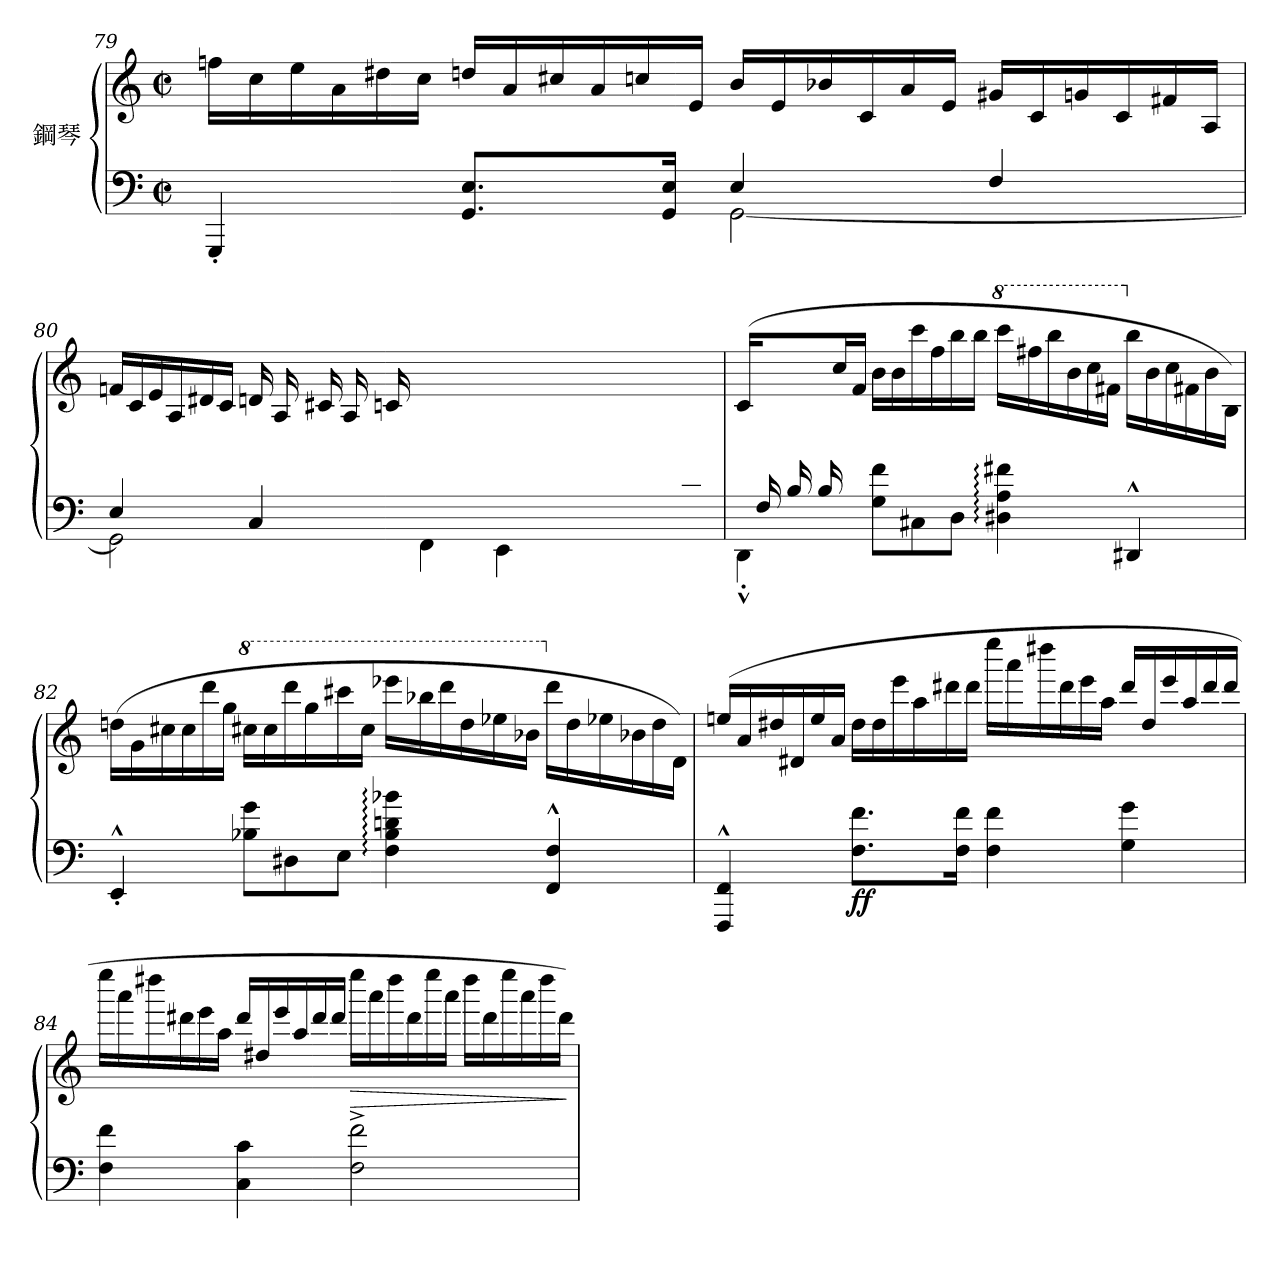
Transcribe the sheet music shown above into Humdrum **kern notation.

**kern	**kern	**dynam
*part1	*part1	*part1
*staff2	*staff1	*staff1/2
*I"鋼琴	*	*
!!LO:LB:g=z
*clefF4	*clefG2	*
*k[]	*k[]	*
*M2/2	*M2/2	*
*met(c|)	*met(c|)	*
=79	=79	=79
*^	*	*
*	*	*Xtuplet	*
4GGG'/	2ryy	(>24ffn\LL	.
.	.	24cc\	.
.	.	24ee\	.
.	.	24a\	.
.	.	24dd#X\	.
.	.	24cc\JJ	.
8.GG/ 8.E/L	.	24ddn/LL	.
.	.	24a/	.
.	.	24cc#X/	.
.	.	24a/	.
.	.	24ccn/	.
16GG/ 16E/Jk	.	.	.
.	.	24e/JJ	.
4E/	[2GG\	24b/LL	.
.	.	24e/	.
.	.	24b-X/	.
.	.	24c/	.
.	.	24a/	.
.	.	24e/JJ	.
4F/	.	24g#X/LL	.
.	.	24c/	.
.	.	24gn/	.
.	.	24c/	.
.	.	24f#X/	.
.	.	24A/JJ	.
=80	=80	=80	=80
*	*^	*	*
24%11ryy	4E/	2GG\]	24fn/LL	.
.	.	.	24c/	.
.	.	.	24e/	.
.	.	.	24A/	.
.	.	.	24d#X/	.
.	.	.	24c/JJ	.
.	4C/	.	24dn/LL	.
.	.	.	24A/	.
.	.	.	24c#X/	.
.	.	.	24A/	.
.	.	.	24cn/	.
24E/JJ	.	.	24%13ryy	.
*Xtuplet	*	*	*	*
24B/LL	4FF\	2ryy	.	.
24F/	.	.	.	.
24A/	.	.	.	.
24C/	.	.	.	.
24G#X/	.	.	.	.
24F/JJ	.	.	.	.
24A/LL	4EE\	.	.	.
24C/	.	.	.	.
24B/	.	.	.	.
24E/	.	.	.	.
24c/	.	.	.	.
24C/JJ)	.	.	.	.
*	*v	*v	*	*
!!LO:LB:g=z
=81	=81	=81	=81
24ryy	4DD'^^\	(>24c/LL	.
24F/	.	8ryy	.
24B/	.	.	.
24B/	.	.	.
6%5ryy	.	24cc/	.
.	.	24f/JJ	.
.	12G\ 12f\L	24b\LL	.
.	.	24b\	.
.	12C#X\	24ccc\	.
.	.	24ff\	.
.	12D\J	24bb\	.
.	.	24bb\JJ	.
*	*	*8va	*
.	4D#X\: 4A\: 4f#X\:	24cccc\LL	.
.	.	24fff#X\	.
.	.	24bbb\	.
.	.	24bb\	.
.	.	24ccc\	.
.	.	24ff#X\JJ	.
*	*	*X8va	*
.	4DD#X^^/	24bb\LL	.
.	.	24b\	.
.	.	24cc\	.
.	.	24f#X\	.
.	.	24b\	.
.	.	24B\JJ)	.
*v	*v	*	*
=82	=82	=82
4EE'^^/	(>24ddn\LL	.
.	24g\	.
.	24cc#X\	.
.	24cc#\	.
.	24ddd\	.
.	24gg\JJ	.
*	*8va	*
12B-X\ 12g\L	24ccc#X\LL	.
.	24ccc#\	.
12D#X\	24dddd\	.
.	24ggg\	.
12E\J	24cccc#X\	.
.	24ccc#\JJ	.
4F\: 4B-\: 4dn\: 4b-X\:	24eeee-X\LL	.
.	24bbb-X\	.
.	24dddd\	.
.	24ddd\	.
.	24eee-X\	.
.	24bb-X\JJ	.
*	*X8va	*
4FF/^^ 4F/^^	24ddd\LL	.
.	24dd\	.
.	24ee-X\	.
.	24b-X\	.
.	24dd\	.
.	24d\JJ)	.
!!LO:LB:g=z
=83	=83	=83
4FFF/^^ 4FF/^^	(>24een/LL	.
.	24a/	.
.	24dd#X/	.
.	24d#X/	.
.	24ee/	.
.	24a/JJ	.
!	!	!LO:DY:b=2
8.F\ 8.f\L	24dd#\LL	ff
.	24dd#\	.
.	24eee\	.
.	24aa\	.
.	24ddd#X\	.
16F\ 16f\Jk	.	.
.	24ddd#\JJ	.
4F\ 4f\	24eeee\LL	.
.	24aaa\	.
.	24dddd#X\	.
.	24ddd#\	.
.	24eee\	.
.	24aa\JJ	.
4G\ 4g\	24ddd#/LL	.
.	24dd#/	.
.	24eee/	.
.	24aa/	.
.	24ddd#/	.
.	24ddd#/JJ	.
=84	=84	=84
4F\ 4f\	24eeee\LL	.
.	24aaa\	.
.	24dddd#X\	.
.	24ddd#X\	.
.	24eee\	.
.	24aa\JJ	.
4C\ 4c\	24ddd#/LL	.
.	24dd#X/	.
.	24eee/	.
.	24aa/	.
.	24ddd#/	.
.	24ddd#/JJ	.
!	!	!LO:HP:b
2F\^ 2f\^	24eeee\LL	>
.	24aaa\	.
.	24dddd#\	.
.	24ddd#\	.
.	24eeee\	.
.	24aaa\JJ	.
.	24dddd#\LL	.
.	24ddd#\	.
.	24eeee\	.
.	24aaa\	.
.	24dddd#\	.
.	24ddd#\JJ)	.
.	.	]
=	=	=
*-	*-	*-
